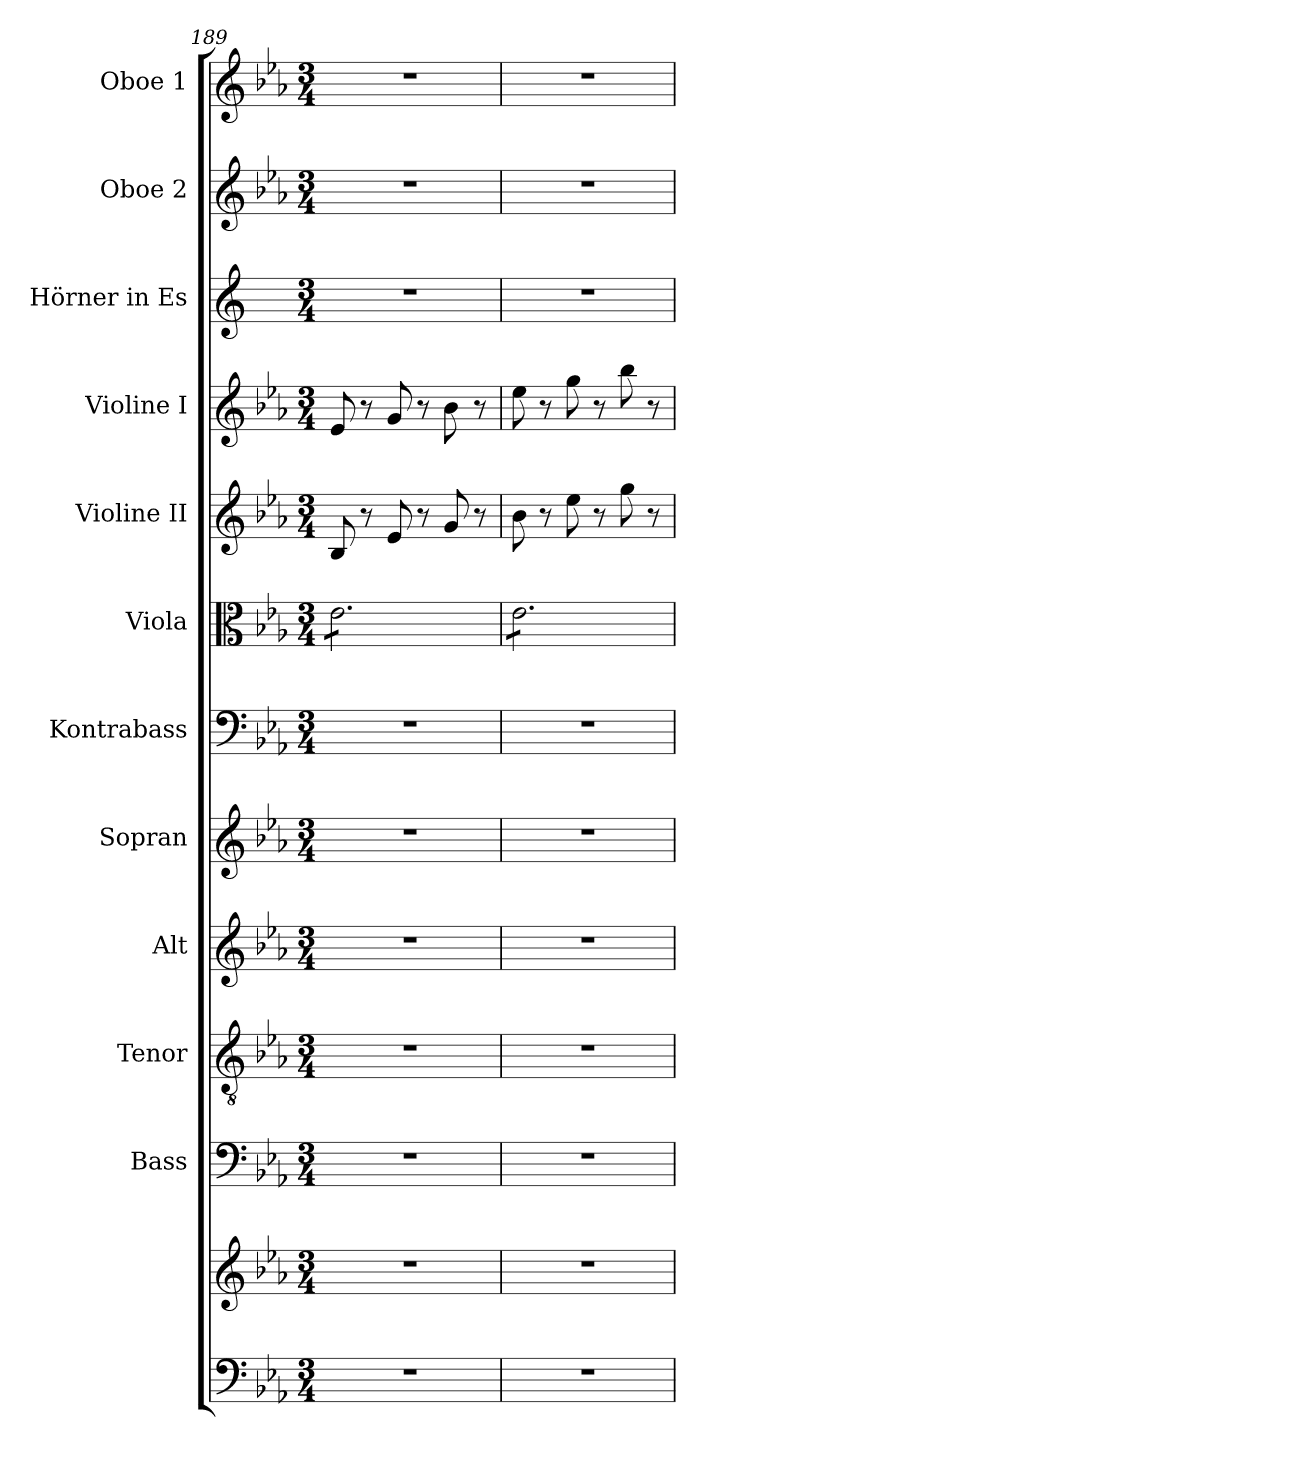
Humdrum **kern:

**kern	**kern	**kern	**kern	**kern	**kern	**kern	**kern	**kern	**kern	**kern	**kern	**kern
*part12	*part12	*part11	*part10	*part9	*part8	*part7	*part6	*part5	*part4	*part3	*part2	*part1
*staff13	*staff12	*staff11	*staff10	*staff9	*staff8	*staff7	*staff6	*staff5	*staff4	*staff3	*staff2	*staff1
*	*	*I"Bass	*I"Tenor	*I"Alt	*I"Sopran	*I"Kontrabass	*I"Viola	*I"Violine II	*I"Violine I	*I"Hörner in Es	*I"Oboe 2	*I"Oboe 1
*	*	*I'B.	*I'T.	*I'A.	*I'S.	*I'Kb.	*I'Vla.	*I'Vl. II	*I'Vl. I	*	*I'Ob. 2	*I'Ob. 1
*clefF4	*clefG2	*clefF4	*clefGv2	*clefG2	*clefG2	*clefF4	*clefC3	*clefG2	*clefG2	*clefG2	*clefG2	*clefG2
*	*	*	*	*	*	*ITrd7c12	*	*	*	*ITrd5c9	*	*
*k[b-e-a-]	*k[b-e-a-]	*k[b-e-a-]	*k[b-e-a-]	*k[b-e-a-]	*k[b-e-a-]	*k[b-e-a-]	*k[b-e-a-]	*k[b-e-a-]	*k[b-e-a-]	*k[b-e-a-]	*k[b-e-a-]	*k[b-e-a-]
*E-:	*E-:	*E-:	*E-:	*E-:	*E-:	*E-:	*E-:	*E-:	*E-:	*E-:	*E-:	*E-:
*M3/4	*M3/4	*M3/4	*M3/4	*M3/4	*M3/4	*M3/4	*M3/4	*M3/4	*M3/4	*M3/4	*M3/4	*M3/4
=189	=189	=189	=189	=189	=189	=189	=189	=189	=189	=189	=189	=189
*	*	*	*	*	*	*	*tremolo	*	*	*	*	*
2.r	2.r	2.r	2.r	2.r	2.r	2.r	8e-\L	8B-/	8e-/	2.r	2.r	2.r
.	.	.	.	.	.	.	8e-\	8r	8r	.	.	.
.	.	.	.	.	.	.	8e-\	8e-/	8g/	.	.	.
.	.	.	.	.	.	.	8e-\	8r	8r	.	.	.
.	.	.	.	.	.	.	8e-\	8g/	8b-\	.	.	.
.	.	.	.	.	.	.	8e-\J	8r	8r	.	.	.
=190	=190	=190	=190	=190	=190	=190	=190	=190	=190	=190	=190	=190
2.r	2.r	2.r	2.r	2.r	2.r	2.r	8e-\L	8b-\	8ee-\	2.r	2.r	2.r
.	.	.	.	.	.	.	8e-\	8r	8r	.	.	.
.	.	.	.	.	.	.	8e-\	8ee-\	8gg\	.	.	.
.	.	.	.	.	.	.	8e-\	8r	8r	.	.	.
.	.	.	.	.	.	.	8e-\	8gg\	8bb-\	.	.	.
.	.	.	.	.	.	.	8e-\J	8r	8r	.	.	.
*	*	*	*	*	*	*	*Xtremolo	*	*	*	*	*
=	=	=	=	=	=	=	=	=	=	=	=	=
*-	*-	*-	*-	*-	*-	*-	*-	*-	*-	*-	*-	*-
